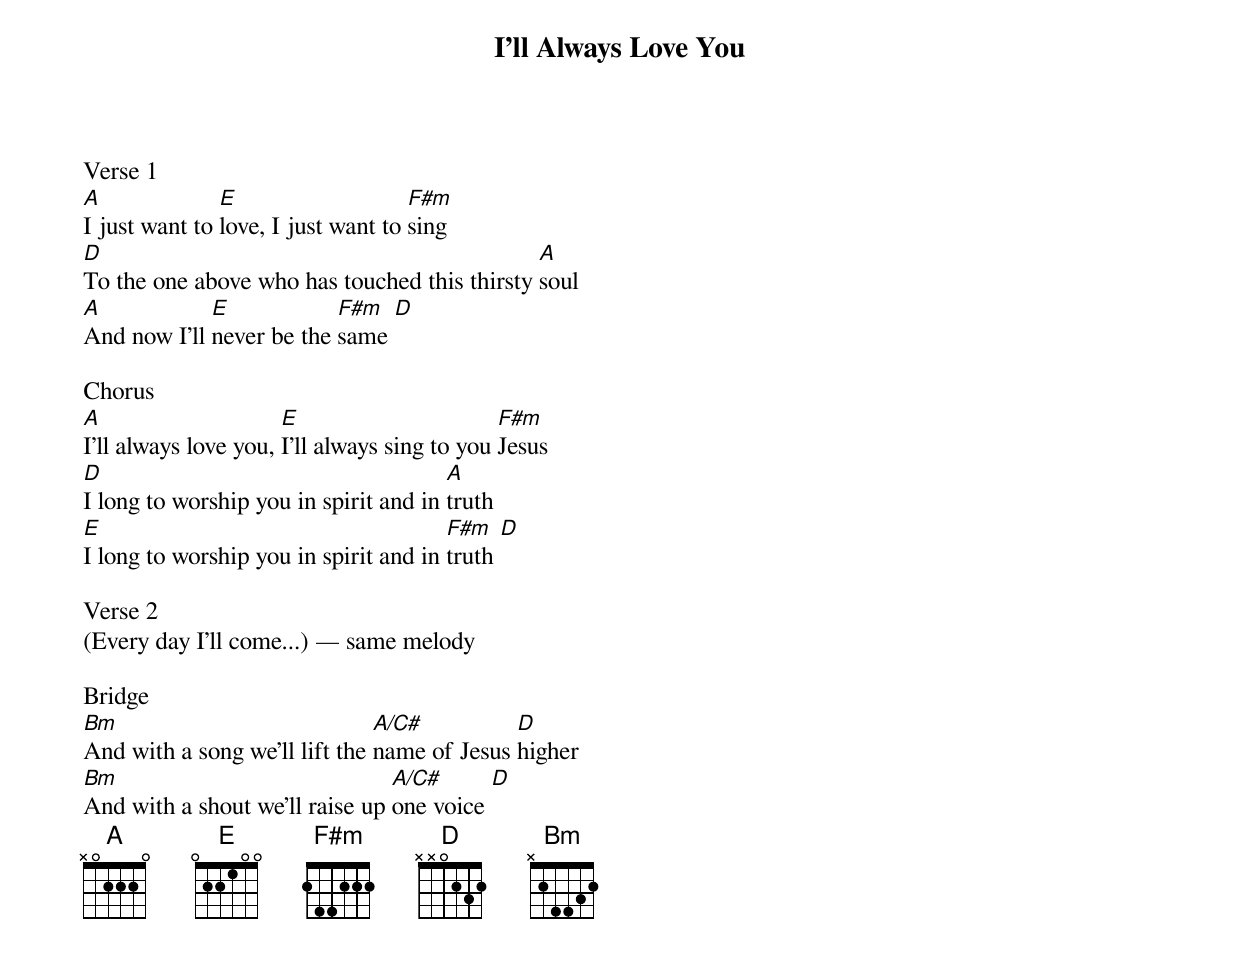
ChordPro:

{title: I’ll Always Love You}
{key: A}
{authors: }
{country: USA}
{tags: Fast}
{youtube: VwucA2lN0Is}
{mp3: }
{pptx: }

Verse 1
[A]I just want to [E]love, I just want to [F#m]sing
[D]To the one above who has touched this thirsty [A]soul
[A]And now I'll [E]never be the [F#m]same [D]

Chorus
[A]I’ll always love you, [E]I’ll always sing to you [F#m]Jesus
[D]I long to worship you in spirit and in [A]truth
[E]I long to worship you in spirit and in [F#m]truth [D]

Verse 2
(Every day I’ll come...) — same melody

Bridge
[Bm]And with a song we’ll lift the [A/C#]name of Jesus [D]higher
[Bm]And with a shout we’ll raise up [A/C#]one voice [D]
